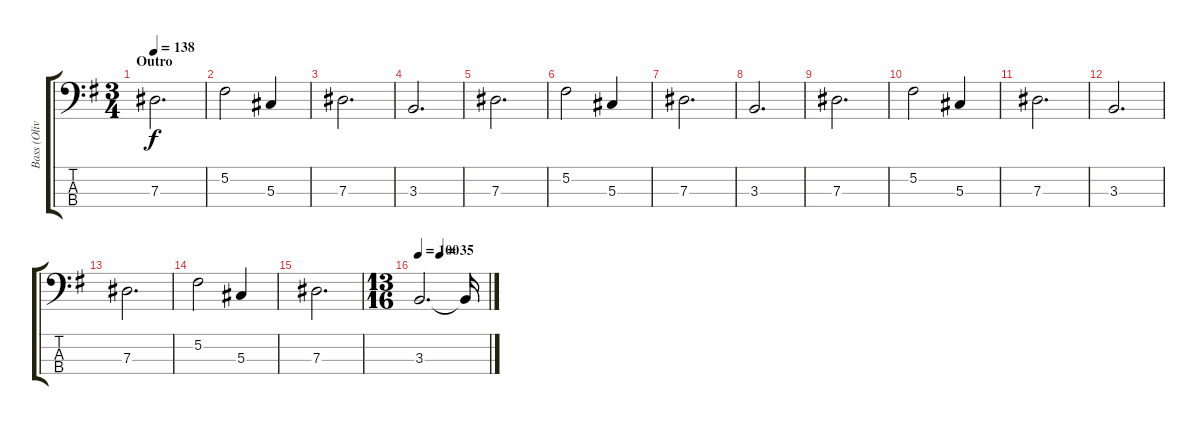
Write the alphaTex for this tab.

\track ("Bass (Oliver Holzwarth)" "Bass (Oliv") {instrument electricbassfinger}
\staff {score tabs}
\tuning (Gb2 Db2 Ab1 Eb1) {hide}
\ts (3 4)
\section ("" "Outro")
\tempo 138
\clef f4
\ks eminor
7.3.2{d dy f} |
5.2.2 5.3.4 |
7.3.2{d} |
3.3.2{d} |
7.3.2{d} |
5.2.2 5.3.4 |
7.3.2{d} |
3.3.2{d} |
7.3.2{d} |
5.2.2 5.3.4 |
7.3.2{d} |
3.3.2{d} |
7.3.2{d} |
5.2.2 5.3.4 |
7.3.2{d} |
\ts (13 16)
\tempo 100
\tempo (35 0.3076923076923077)
3.3.2{d} 3.3{t}.16
